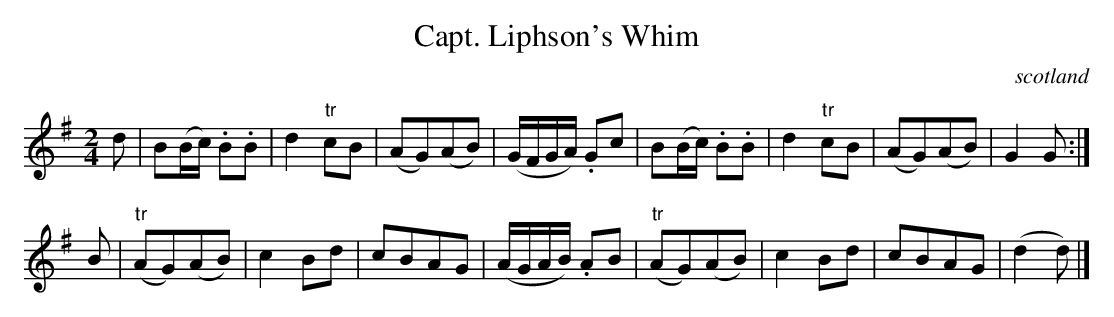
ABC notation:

X:1
T:Capt. Liphson's Whim
O:scotland
M:2/4
L:1/8
K:G
d|\
B(B/c/) .B.B| d2 "tr"cB| (AG)(AB)| (G/F/G/A/) .Gc|\
B(B/c/) .B.B| d2 "tr"cB| (AG)(AB)| G2 G:|
B|\
"tr"(AG)(AB)| c2Bd| cBAG| (A/G/A/B/) .AB|\
"tr"(AG)(AB)| c2Bd| cBAG| (d2d)|]
